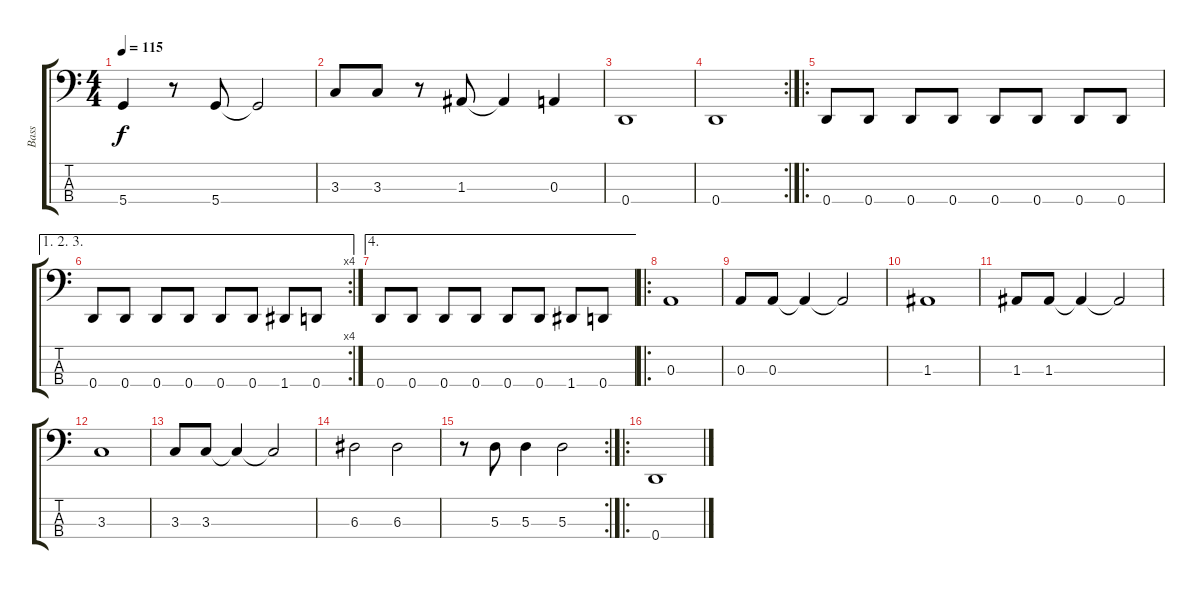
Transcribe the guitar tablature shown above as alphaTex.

\track ("Bass" "Bass") {instrument electricbasspick}
\staff {score tabs}
\tuning (G2 D2 A1 D1) {hide}
\ts (4 4)
\tempo 115
\clef f4
\ks c
5.4.4{dy f} r.8 5.4.8 5.4{t}.2 |
3.3.8 3.3.8 r.8 1.3.8 1.3{t}.4 0.3.4 |
0.4.1 |
\rc 2
0.4.1 |
\ro
0.4.8 0.4.8 0.4.8 0.4.8 0.4.8 0.4.8 0.4.8 0.4.8 |
\ae (1 2 3)
\rc 4
0.4.8 0.4.8 0.4.8 0.4.8 0.4.8 0.4.8 1.4.8 0.4.8 |
\ae 4
0.4.8 0.4.8 0.4.8 0.4.8 0.4.8 0.4.8 1.4.8 0.4.8 |
\ro
0.3.1 |
0.3.8 0.3.8 0.3{t}.4 0.3{t}.2 |
1.3.1 |
1.3.8 1.3.8 1.3{t}.4 1.3{t}.2 |
3.3.1 |
3.3.8 3.3.8 3.3{t}.4 3.3{t}.2 |
6.3.2 6.3.2 |
\rc 2
r.8 5.3.8 5.3.4 5.3.2 |
\ro
0.4.1
